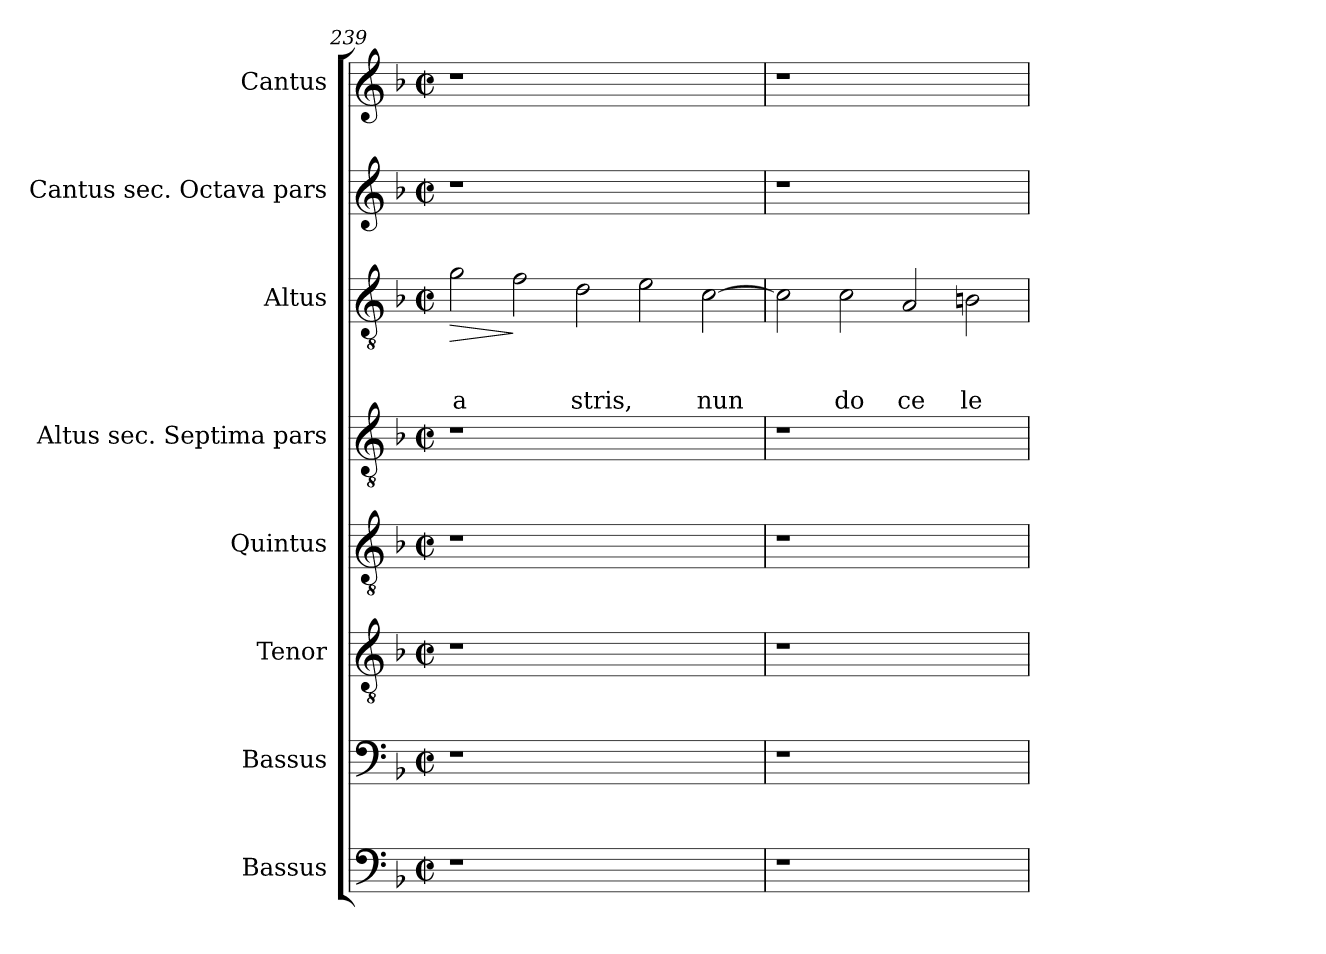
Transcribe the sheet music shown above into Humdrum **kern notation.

**kern	**kern	**kern	**kern	**kern	**kern	**text	**text	**text	**dynam	**kern	**kern
*part8	*part7	*part6	*part5	*part4	*part3	*part3	*part3	*part3	*part3	*part2	*part1
*staff8	*staff7	*staff6	*staff5	*staff4	*staff3	*staff3	*staff3	*staff3	*staff3	*staff2	*staff1
*I"Bassus	*I"Bassus	*I"Tenor	*I"Quintus	*I"Altus sec. Septima pars	*I"Altus	*	*	*	*	*I"Cantus sec. Octava pars	*I"Cantus
*	*I'Bassus	*I'Tenor	*I'Quintus	*	*I'Altus	*	*	*	*	*	*I'Cantus
*clefF4	*clefF4	*clefGv2	*clefGv2	*clefGv2	*clefGv2	*	*	*	*	*clefG2	*clefG2
*k[b-]	*k[b-]	*k[b-]	*k[b-]	*k[b-]	*k[b-]	*	*	*	*	*k[b-]	*k[b-]
*F:	*F:	*F:	*F:	*F:	*F:	*	*	*	*	*F:	*F:
*M2/2	*M2/2	*M2/2	*M2/2	*M2/2	*M2/2	*	*	*	*	*M2/2	*M2/2
*met(c|)	*met(c|)	*met(c|)	*met(c|)	*met(c|)	*met(c|)	*	*	*	*	*met(c|)	*met(c|)
=239	=239	=239	=239	=239	=239	=239	=239	=239	=239	=239	=239
!	!	!	!	!	!	!	!	!LO:LY:b	!LO:HP:b	!	!
1r	1r	1r	1r	1r	2g\	.	.	a	>	1r	1r
.	.	.	.	.	2f>\	.	.	.	]	.	.
!	!	!	!	!	!	!	!	!LO:LY:b	!	!	!
1.ryy	1.ryy	1.ryy	1.ryy	1.ryy	2d\	.	.	stris,	.	1.ryy	1.ryy
.	.	.	.	.	2e\	.	.	.	.	.	.
!	!	!	!	!	!	!	!	!LO:LY:b	!	!	!
.	.	.	.	.	[>2c\	.	.	nun	.	.	.
=240	=240	=240	=240	=240	=240	=240	=240	=240	=240	=240	=240
1r	1r	1r	1r	1r	2c\]	.	.	.	.	1r	1r
!	!	!	!	!	!	!	!	!LO:LY:b	!	!	!
.	.	.	.	.	2c\	.	.	do	.	.	.
!	!	!	!	!	!	!	!	!LO:LY:b	!	!	!
1ryy	1ryy	1ryy	1ryy	1ryy	2A/	.	.	ce	.	1ryy	1ryy
!	!	!	!	!	!	!	!	!LO:LY:b	!	!	!
.	.	.	.	.	2Bn\	.	.	le	.	.	.
=	=	=	=	=	=	=	=	=	=	=	=
*-	*-	*-	*-	*-	*-	*-	*-	*-	*-	*-	*-
